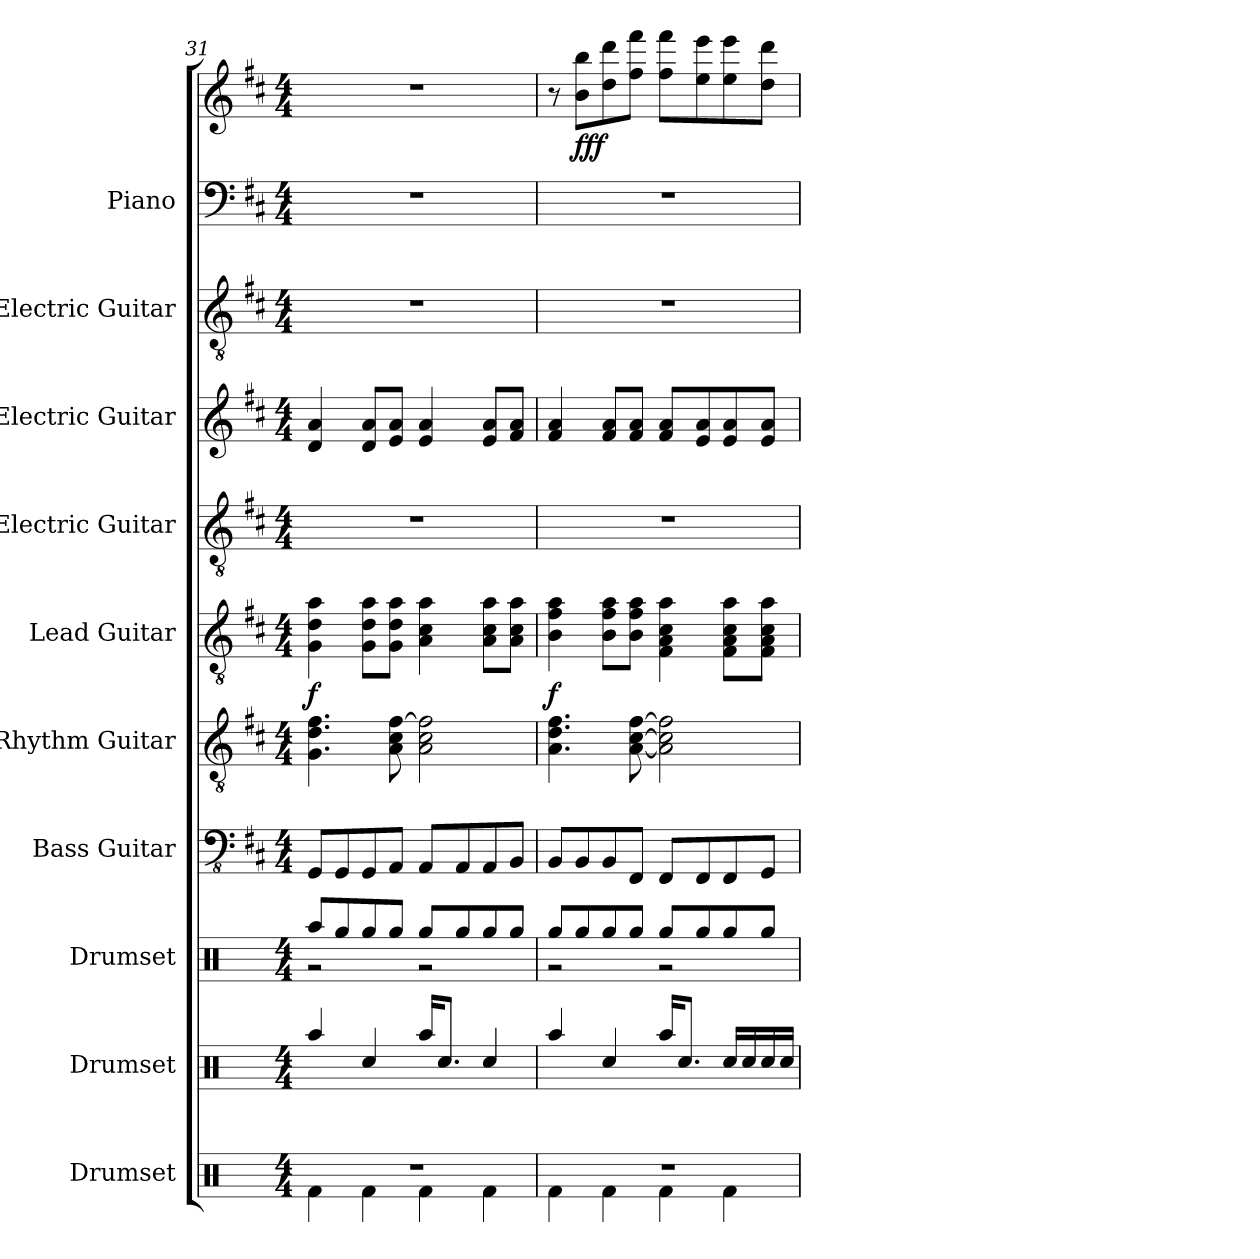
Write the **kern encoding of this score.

**kern	**kern	**kern	**kern	**kern	**kern	**dynam	**kern	**kern	**kern	**kern	**kern	**dynam
*part10	*part9	*part8	*part7	*part6	*part5	*part5	*part4	*part3	*part2	*part1	*part1	*part1
*staff11	*staff10	*staff9	*staff8	*staff7	*staff6	*staff6	*staff5	*staff4	*staff3	*staff2	*staff1	*staff1/2
*I"Drumset	*I"Drumset	*I"Drumset	*I"Bass Guitar	*I"Rhythm Guitar	*I"Lead Guitar	*	*I"Electric Guitar	*I"Electric Guitar	*I"Electric Guitar	*I"Piano	*	*
*I'Drs.	*I'Drs.	*I'Drs.	*I'B. Gtr.	*I'R. Gtr.	*I'L. Gtr.	*	*I'El. Guit.	*I'El. Guit.	*I'El. Guit.	*I'Pno.	*	*
*clefX	*clefX	*clefX	*clefFv4	*clefGv2	*clefGv2	*	*clefGv2	*clefG2	*clefGv2	*clefF4	*clefG2	*
*k[]	*k[]	*k[]	*k[f#c#]	*k[f#c#]	*k[f#c#]	*	*k[f#c#]	*k[f#c#]	*k[f#c#]	*k[f#c#]	*k[f#c#]	*
*M4/4	*M4/4	*M4/4	*M4/4	*M4/4	*M4/4	*	*M4/4	*M4/4	*M4/4	*M4/4	*M4/4	*
=31	=31	=31	=31	=31	=31	=31	=31	=31	=31	=31	=31	=31
*^	*	*^	*	*	*	*	*	*	*	*	*	*
!	!	!	!	!	!	!	!	!LO:DY:b	!	!	!	!	!	!
1r	4Rf\	4Raa/	8Raa/L	2r	8GGG/L	4.G\ 4.d\ 4.f#\	4G\ 4d\ 4a\	f	1r	4d/ 4a/	1r	1r	1r	.
.	.	.	8Rgg/	.	8GGG/	.	.	.	.	.	.	.	.	.
.	4Rf\	4Rcc/	8Rgg/	.	8GGG/	.	8G\ 8d\ 8a\L	.	.	8d/ 8a/L	.	.	.	.
.	.	.	8Rgg/J	.	8AAA/J	8A\ 8c#\ [8f#\	8G\ 8d\ 8a\J	.	.	8e/ 8a/J	.	.	.	.
.	4Rf\	16Raa/KL	8Rgg/L	2r	8AAA/L	2A\ 2c#\ 2f#\]	4A\ 4c#\ 4a\	.	.	4e/ 4a/	.	.	.	.
.	.	8.Rcc/J	.	.	.	.	.	.	.	.	.	.	.	.
.	.	.	8Rgg/	.	8AAA/	.	.	.	.	.	.	.	.	.
.	4Rf\	4Rcc/	8Rgg/	.	8AAA/	.	8A\ 8c#\ 8a\L	.	.	8e/ 8a/L	.	.	.	.
.	.	.	8Rgg/J	.	8BBB/J	.	8A\ 8c#\ 8a\J	.	.	8f#/ 8a/J	.	.	.	.
=32	=32	=32	=32	=32	=32	=32	=32	=32	=32	=32	=32	=32	=32	=32
!	!	!	!	!	!	!	!	!LO:DY:b	!	!	!	!	!	!
1r	4Rf\	4Raa/	8Rgg/L	2r	8BBB/L	4.A\ 4.d\ 4.f#\	4B\ 4f#\ 4a\	f	1r	4f#/ 4a/	1r	1r	8r	.
!	!	!	!	!	!	!	!	!	!	!	!	!	!	!LO:DY:b
.	.	.	8Rgg/	.	8BBB/	.	.	.	.	.	.	.	8b\ 8bb\L	fff
.	4Rf\	4Rcc/	8Rgg/	.	8BBB/	.	8B\ 8f#\ 8a\L	.	.	8f#/ 8a/L	.	.	8dd\ 8ddd\	.
.	.	.	8Rgg/J	.	8FFF#/J	[8A\ [8c#\ [8f#\	8B\ 8f#\ 8a\J	.	.	8f#/ 8a/J	.	.	8ff#\ 8fff#\J	.
.	4Rf\	16Raa/KL	8Rgg/L	2r	8FFF#/L	2A\] 2c#\] 2f#\]	4F#\ 4A\ 4c#\ 4a\	.	.	8f#/ 8a/L	.	.	8ff#\ 8fff#\L	.
.	.	8.Rcc/J	.	.	.	.	.	.	.	.	.	.	.	.
.	.	.	8Rgg/	.	8FFF#/	.	.	.	.	8e/ 8a/	.	.	8ee\ 8eee\	.
.	4Rf\	16Rcc/LL	8Rgg/	.	8FFF#/	.	8F#\ 8A\ 8c#\ 8a\L	.	.	8e/ 8a/	.	.	8ee\ 8eee\	.
.	.	16Rcc/	.	.	.	.	.	.	.	.	.	.	.	.
.	.	16Rcc/	8Rgg/J	.	8GGG/J	.	8F#\ 8A\ 8c#\ 8a\J	.	.	8e/ 8a/J	.	.	8dd\ 8ddd\J	.
.	.	16Rcc/JJ	.	.	.	.	.	.	.	.	.	.	.	.
*v	*v	*	*v	*v	*	*	*	*	*	*	*	*	*	*
=	=	=	=	=	=	=	=	=	=	=	=	=
*-	*-	*-	*-	*-	*-	*-	*-	*-	*-	*-	*-	*-
